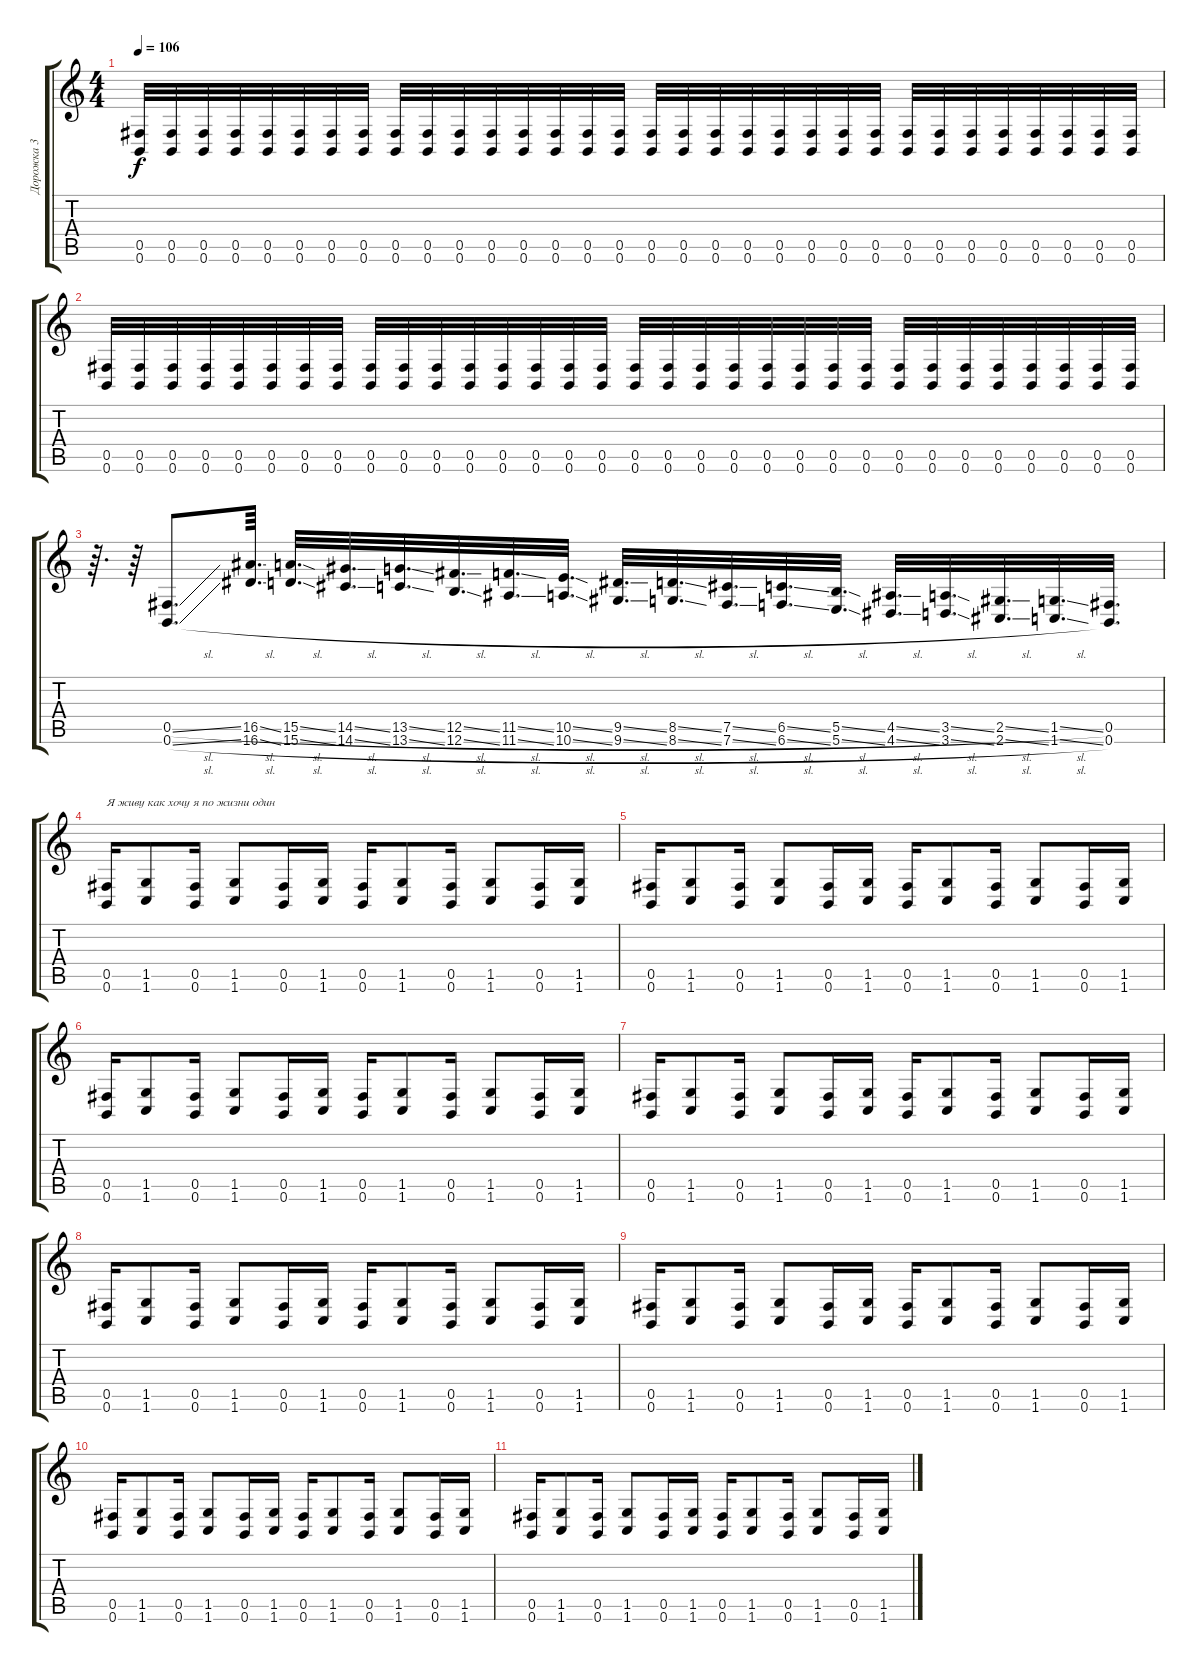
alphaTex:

\track ("Дорожка 3" "Дорожка 3") {instrument overdrivenguitar}
\staff {score tabs}
\tuning (Db4 Ab3 E3 B2 Gb2 B1) {hide}
\ts (4 4)
\tempo 106
\clef g2
\ks c
(0.5 0.6).32{dy f} (0.5 0.6).32 (0.5 0.6).32 (0.5 0.6).32 (0.5 0.6).32 (0.5 0.6).32 (0.5 0.6).32 (0.5 0.6).32 (0.5 0.6).32 (0.5 0.6).32 (0.5 0.6).32 (0.5 0.6).32 (0.5 0.6).32 (0.5 0.6).32 (0.5 0.6).32 (0.5 0.6).32 (0.5 0.6).32 (0.5 0.6).32 (0.5 0.6).32 (0.5 0.6).32 (0.5 0.6).32 (0.5 0.6).32 (0.5 0.6).32 (0.5 0.6).32 (0.5 0.6).32 (0.5 0.6).32 (0.5 0.6).32 (0.5 0.6).32 (0.5 0.6).32 (0.5 0.6).32 (0.5 0.6).32 (0.5 0.6).32 |
(0.5 0.6).32 (0.5 0.6).32 (0.5 0.6).32 (0.5 0.6).32 (0.5 0.6).32 (0.5 0.6).32 (0.5 0.6).32 (0.5 0.6).32 (0.5 0.6).32 (0.5 0.6).32 (0.5 0.6).32 (0.5 0.6).32 (0.5 0.6).32 (0.5 0.6).32 (0.5 0.6).32 (0.5 0.6).32 (0.5 0.6).32 (0.5 0.6).32 (0.5 0.6).32 (0.5 0.6).32 (0.5 0.6).32 (0.5 0.6).32 (0.5 0.6).32 (0.5 0.6).32 (0.5 0.6).32 (0.5 0.6).32 (0.5 0.6).32 (0.5 0.6).32 (0.5 0.6).32 (0.5 0.6).32 (0.5 0.6).32 (0.5 0.6).32 |
r.64{d} r.64 (0.5{sl} 0.6{sl}).8{d} (16.5{sl} 16.6{sl}).64{d} (15.5{sl} 15.6{sl}).32{d} (14.5{sl} 14.6{sl}).32{d} (13.5{sl} 13.6{sl}).32{d} (12.5{sl} 12.6{sl}).32{d} (11.5{sl} 11.6{sl}).32{d} (10.5{sl} 10.6{sl}).32{d} (9.5{sl} 9.6{sl}).32{d} (8.5{sl} 8.6{sl}).32{d} (7.5{sl} 7.6{sl}).32{d} (6.5{sl} 6.6{sl}).32{d} (5.5{sl} 5.6{sl}).32{d} (4.5{sl} 4.6{sl}).32{d} (3.5{sl} 3.6{sl}).32{d} (2.5{sl} 2.6{sl}).32{d} (1.5{sl} 1.6{sl}).32{d} (0.5 0.6).32{d} |
(0.5 0.6).16{txt "Я живу как хочу я по жизни один"} (1.5 1.6).8 (0.5 0.6).16 (1.5 1.6).8 (0.5 0.6).16 (1.5 1.6).16 (0.5 0.6).16 (1.5 1.6).8 (0.5 0.6).16 (1.5 1.6).8 (0.5 0.6).16 (1.5 1.6).16 |
(0.5 0.6).16 (1.5 1.6).8 (0.5 0.6).16 (1.5 1.6).8 (0.5 0.6).16 (1.5 1.6).16 (0.5 0.6).16 (1.5 1.6).8 (0.5 0.6).16 (1.5 1.6).8 (0.5 0.6).16 (1.5 1.6).16 |
(0.5 0.6).16 (1.5 1.6).8 (0.5 0.6).16 (1.5 1.6).8 (0.5 0.6).16 (1.5 1.6).16 (0.5 0.6).16 (1.5 1.6).8 (0.5 0.6).16 (1.5 1.6).8 (0.5 0.6).16 (1.5 1.6).16 |
(0.5 0.6).16 (1.5 1.6).8 (0.5 0.6).16 (1.5 1.6).8 (0.5 0.6).16 (1.5 1.6).16 (0.5 0.6).16 (1.5 1.6).8 (0.5 0.6).16 (1.5 1.6).8 (0.5 0.6).16 (1.5 1.6).16 |
(0.5 0.6).16 (1.5 1.6).8 (0.5 0.6).16 (1.5 1.6).8 (0.5 0.6).16 (1.5 1.6).16 (0.5 0.6).16 (1.5 1.6).8 (0.5 0.6).16 (1.5 1.6).8 (0.5 0.6).16 (1.5 1.6).16 |
(0.5 0.6).16 (1.5 1.6).8 (0.5 0.6).16 (1.5 1.6).8 (0.5 0.6).16 (1.5 1.6).16 (0.5 0.6).16 (1.5 1.6).8 (0.5 0.6).16 (1.5 1.6).8 (0.5 0.6).16 (1.5 1.6).16 |
(0.5 0.6).16 (1.5 1.6).8 (0.5 0.6).16 (1.5 1.6).8 (0.5 0.6).16 (1.5 1.6).16 (0.5 0.6).16 (1.5 1.6).8 (0.5 0.6).16 (1.5 1.6).8 (0.5 0.6).16 (1.5 1.6).16 |
(0.5 0.6).16 (1.5 1.6).8 (0.5 0.6).16 (1.5 1.6).8 (0.5 0.6).16 (1.5 1.6).16 (0.5 0.6).16 (1.5 1.6).8 (0.5 0.6).16 (1.5 1.6).8 (0.5 0.6).16 (1.5 1.6).16
